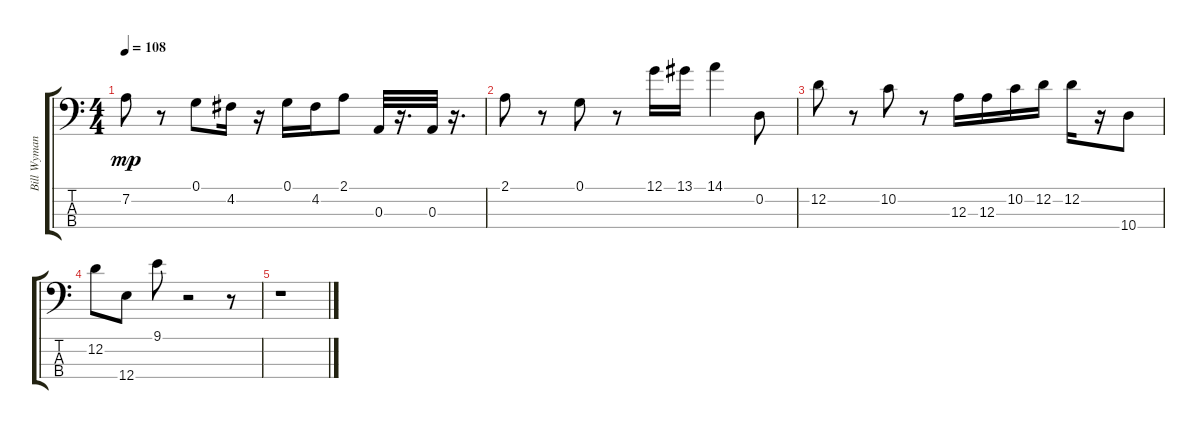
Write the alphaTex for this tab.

\track ("Bill Wyman" "Bill Wyman") {instrument electricbassfinger}
\staff {score tabs}
\tuning (G2 D2 A1 E1) {hide}
\ts (4 4)
\tempo 108
\clef f4
\ks c
7.2.8{dy mp} r.8 0.1.8 4.2.16 r.16 0.1.16 4.2.16 2.1.8 0.3.32 r.16{d} 0.3.32 r.16{d} |
2.1.8 r.8 0.1.8 r.8 12.1.16 13.1.16 14.1.4 0.2.8 |
12.2.8 r.8 10.2.8 r.8 12.3.16 12.3.16 10.2.16 12.2.16 12.2.16 r.16 10.4.8 |
12.2.8 12.4.8 9.1.8 r.2 r.8 |
r.1
